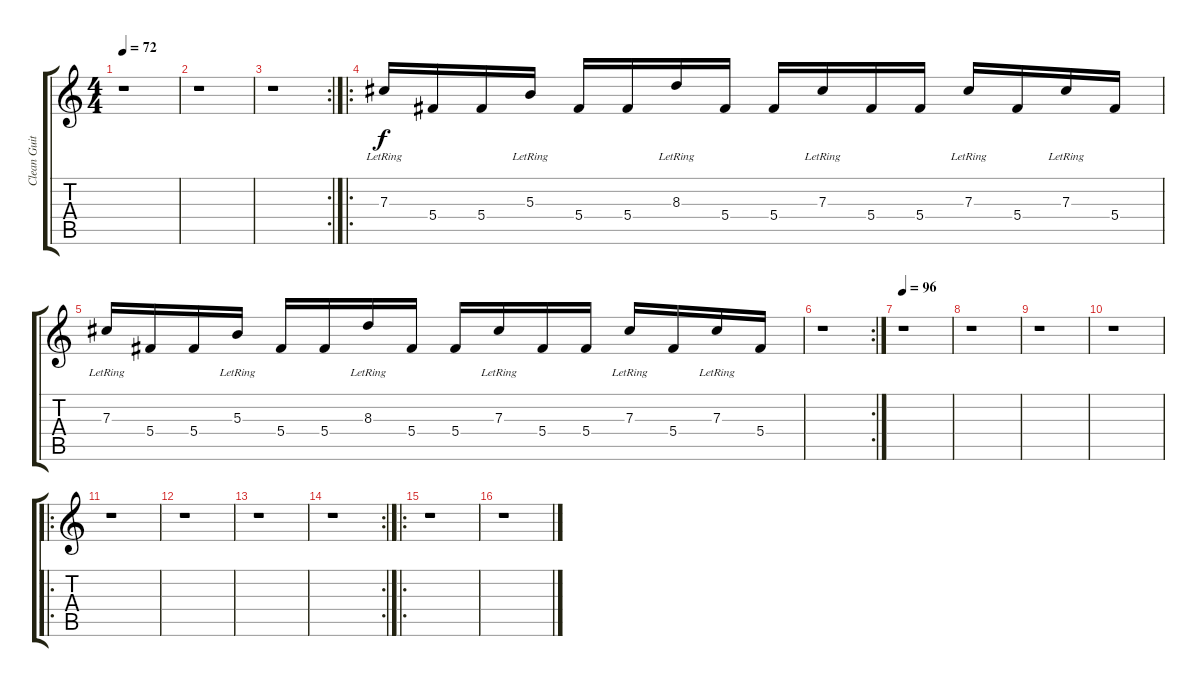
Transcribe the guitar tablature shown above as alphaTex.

\track ("Clean Guitar" "Clean Guit") {instrument electricguitarclean}
\staff {score tabs}
\tuning (Eb4 Bb3 Gb3 Db3 Ab2 Eb2) {hide}
\ts (4 4)
\tempo 72
\clef g2
\ks c
r.1{dy f} |
r.1 |
\rc 2
r.1 |
\ro
7.3{lr}.16 5.4.16 5.4.16 5.3{lr}.16 5.4.16 5.4.16 8.3{lr}.16 5.4.16 5.4.16 7.3{lr}.16 5.4.16 5.4.16 7.3{lr}.16 5.4.16 7.3{lr}.16 5.4.16 |
7.3{lr}.16 5.4.16 5.4.16 5.3{lr}.16 5.4.16 5.4.16 8.3{lr}.16 5.4.16 5.4.16 7.3{lr}.16 5.4.16 5.4.16 7.3{lr}.16 5.4.16 7.3{lr}.16 5.4.16 |
\rc 2
r.1 |
\tempo 96
r.1 |
r.1 |
r.1 |
r.1 |
\ro
r.1 |
r.1 |
r.1 |
\rc 2
r.1 |
\ro
r.1 |
r.1
